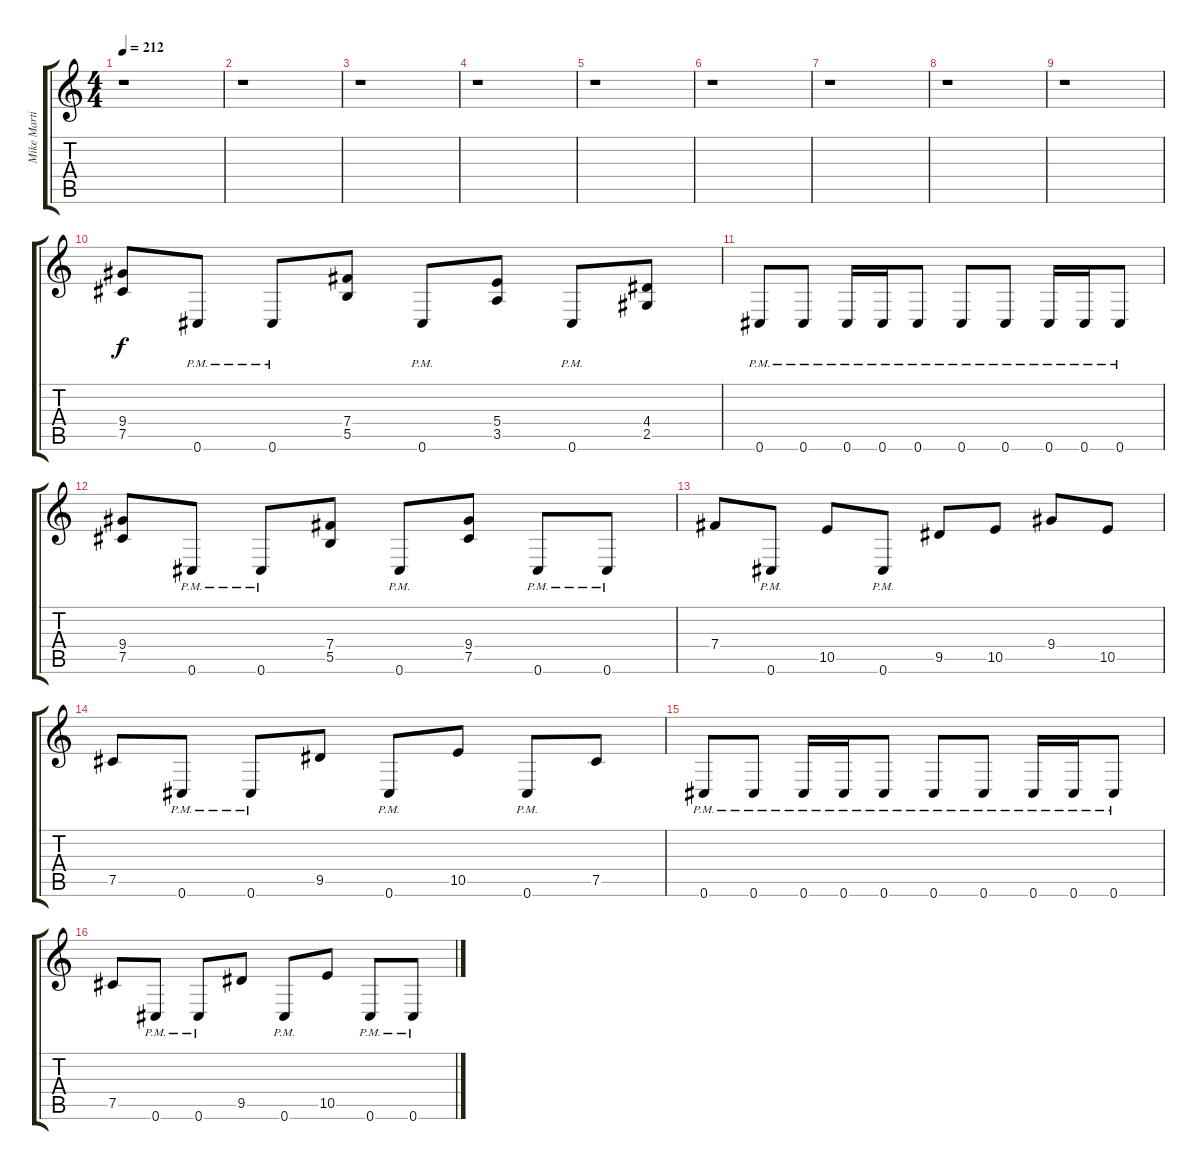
\track ("Mike Martin" "Mike Marti") {instrument overdrivenguitar}
\staff {score tabs}
\tuning (Db4 Ab3 E3 B2 Gb2 Db2) {hide}
\ts (4 4)
\tempo 212
\clef g2
\ks c
r.1{dy f} |
r.1 |
r.1 |
r.1 |
r.1 |
r.1 |
r.1 |
r.1 |
r.1 |
(9.4 7.5).8 0.6{pm}.8 0.6{pm}.8 (7.4 5.5).8 0.6{pm}.8 (5.4 3.5).8 0.6{pm}.8 (4.4 2.5).8 |
0.6{pm}.8 0.6{pm}.8 0.6{pm}.16 0.6{pm}.16 0.6{pm}.8 0.6{pm}.8 0.6{pm}.8 0.6{pm}.16 0.6{pm}.16 0.6{pm}.8 |
(9.4 7.5).8 0.6{pm}.8 0.6{pm}.8 (7.4 5.5).8 0.6{pm}.8 (9.4 7.5).8 0.6{pm}.8 0.6{pm}.8 |
7.4.8 0.6{pm}.8 10.5.8 0.6{pm}.8 9.5.8 10.5.8 9.4.8 10.5.8 |
7.5.8 0.6{pm}.8 0.6{pm}.8 9.5.8 0.6{pm}.8 10.5.8 0.6{pm}.8 7.5.8 |
0.6{pm}.8 0.6{pm}.8 0.6{pm}.16 0.6{pm}.16 0.6{pm}.8 0.6{pm}.8 0.6{pm}.8 0.6{pm}.16 0.6{pm}.16 0.6{pm}.8 |
7.5.8 0.6{pm}.8 0.6{pm}.8 9.5.8 0.6{pm}.8 10.5.8 0.6{pm}.8 0.6{pm}.8
